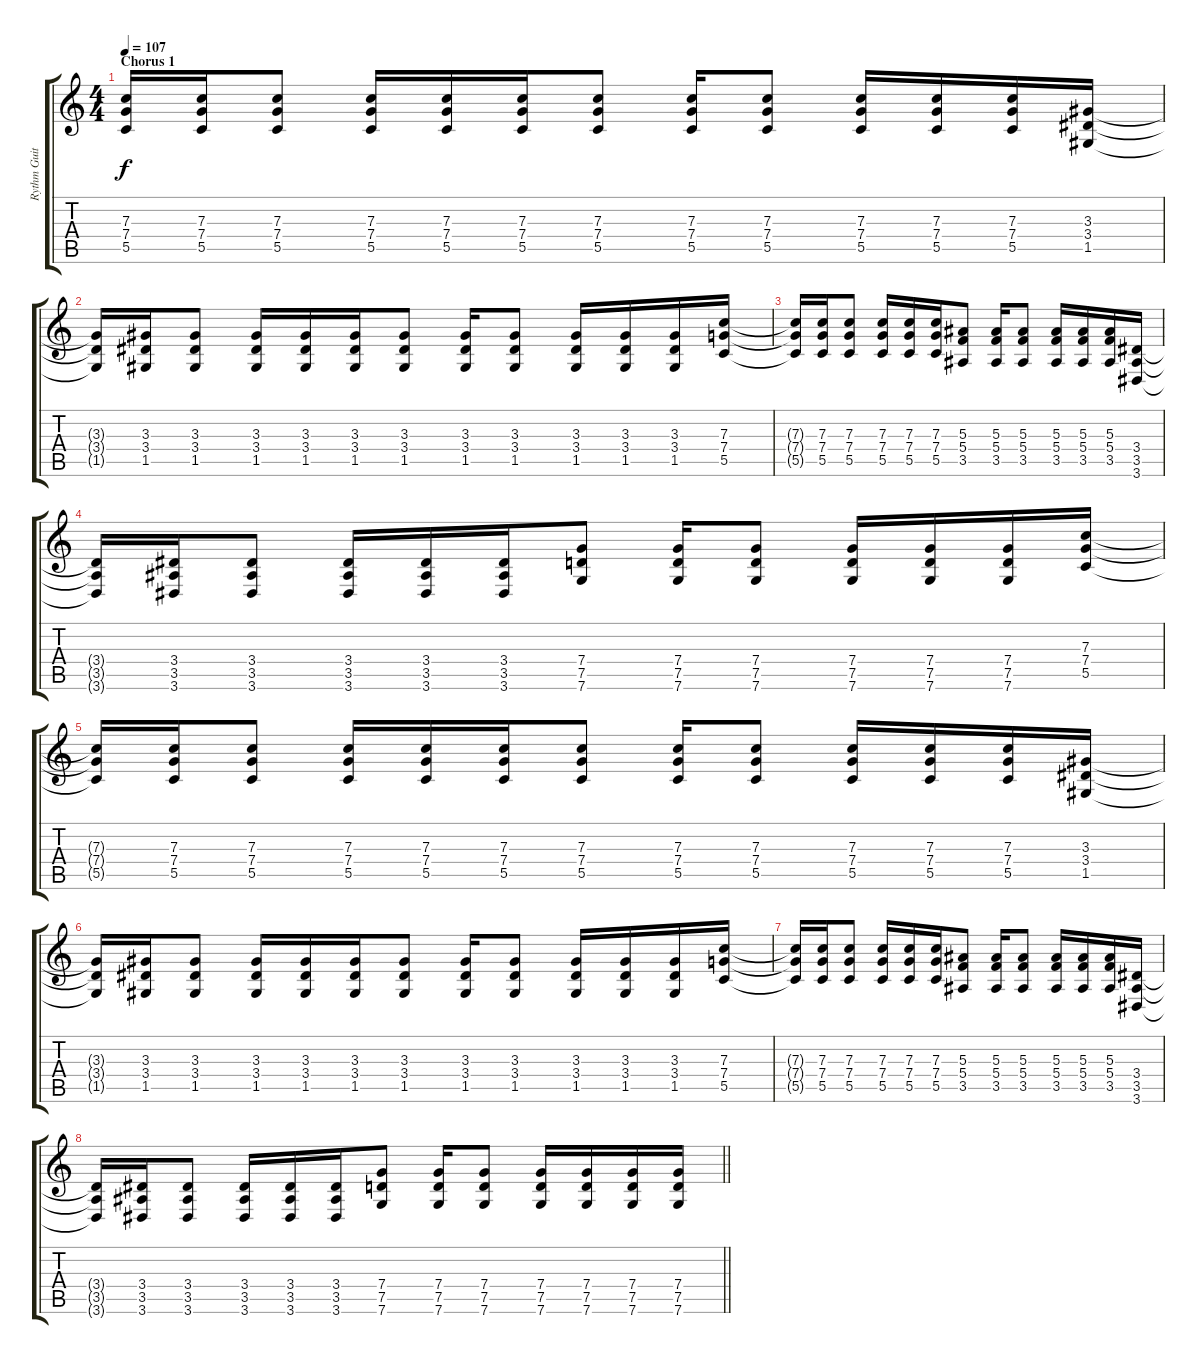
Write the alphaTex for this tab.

\track ("Rythm Guitar 2" "Rythm Guit") {instrument distortionguitar}
\staff {score tabs}
\tuning (D4 A3 F3 C3 G2 C2) {hide}
\ts (4 4)
\section ("" "Chorus 1")
\tempo 107
\clef g2
\ks c
(7.3{t} 7.4{t} 5.5{t}).16{dy f} (7.3 7.4 5.5).16 (7.3 7.4 5.5).8 (7.3 7.4 5.5).16 (7.3 7.4 5.5).16 (7.3 7.4 5.5).16 (7.3 7.4 5.5).8 (7.3 7.4 5.5).16 (7.3 7.4 5.5).8 (7.3 7.4 5.5).16 (7.3 7.4 5.5).16 (7.3 7.4 5.5).16 (3.3 3.4 1.5).16 |
(3.3{t} 3.4{t} 1.5{t}).16 (3.3 3.4 1.5).16 (3.3 3.4 1.5).8 (3.3 3.4 1.5).16 (3.3 3.4 1.5).16 (3.3 3.4 1.5).16 (3.3 3.4 1.5).8 (3.3 3.4 1.5).16 (3.3 3.4 1.5).8 (3.3 3.4 1.5).16 (3.3 3.4 1.5).16 (3.3 3.4 1.5).16 (7.3 7.4 5.5).16 |
(7.3{t} 7.4{t} 5.5{t}).16 (7.3 7.4 5.5).16 (7.3 7.4 5.5).8 (7.3 7.4 5.5).16 (7.3 7.4 5.5).16 (7.3 7.4 5.5).16 (5.3 5.4 3.5).8 (5.3 5.4 3.5).16 (5.3 5.4 3.5).8 (5.3 5.4 3.5).16 (5.3 5.4 3.5).16 (5.3 5.4 3.5).16 (3.4 3.5 3.6).16 |
(3.4{t} 3.5{t} 3.6{t}).16 (3.4 3.5 3.6).16 (3.4 3.5 3.6).8 (3.4 3.5 3.6).16 (3.4 3.5 3.6).16 (3.4 3.5 3.6).16 (7.4 7.5 7.6).8 (7.4 7.5 7.6).16 (7.4 7.5 7.6).8 (7.4 7.5 7.6).16 (7.4 7.5 7.6).16 (7.4 7.5 7.6).16 (7.3 7.4 5.5).16 |
(7.3{t} 7.4{t} 5.5{t}).16 (7.3 7.4 5.5).16 (7.3 7.4 5.5).8 (7.3 7.4 5.5).16 (7.3 7.4 5.5).16 (7.3 7.4 5.5).16 (7.3 7.4 5.5).8 (7.3 7.4 5.5).16 (7.3 7.4 5.5).8 (7.3 7.4 5.5).16 (7.3 7.4 5.5).16 (7.3 7.4 5.5).16 (3.3 3.4 1.5).16 |
(3.3{t} 3.4{t} 1.5{t}).16 (3.3 3.4 1.5).16 (3.3 3.4 1.5).8 (3.3 3.4 1.5).16 (3.3 3.4 1.5).16 (3.3 3.4 1.5).16 (3.3 3.4 1.5).8 (3.3 3.4 1.5).16 (3.3 3.4 1.5).8 (3.3 3.4 1.5).16 (3.3 3.4 1.5).16 (3.3 3.4 1.5).16 (7.3 7.4 5.5).16 |
(7.3{t} 7.4{t} 5.5{t}).16 (7.3 7.4 5.5).16 (7.3 7.4 5.5).8 (7.3 7.4 5.5).16 (7.3 7.4 5.5).16 (7.3 7.4 5.5).16 (5.3 5.4 3.5).8 (5.3 5.4 3.5).16 (5.3 5.4 3.5).8 (5.3 5.4 3.5).16 (5.3 5.4 3.5).16 (5.3 5.4 3.5).16 (3.4 3.5 3.6).16 |
\barLineRight lightlight
(3.4{t} 3.5{t} 3.6{t}).16 (3.4 3.5 3.6).16 (3.4 3.5 3.6).8 (3.4 3.5 3.6).16 (3.4 3.5 3.6).16 (3.4 3.5 3.6).16 (7.4 7.5 7.6).8 (7.4 7.5 7.6).16 (7.4 7.5 7.6).8 (7.4 7.5 7.6).16 (7.4 7.5 7.6).16 (7.4 7.5 7.6).16 (7.4 7.5 7.6).16
